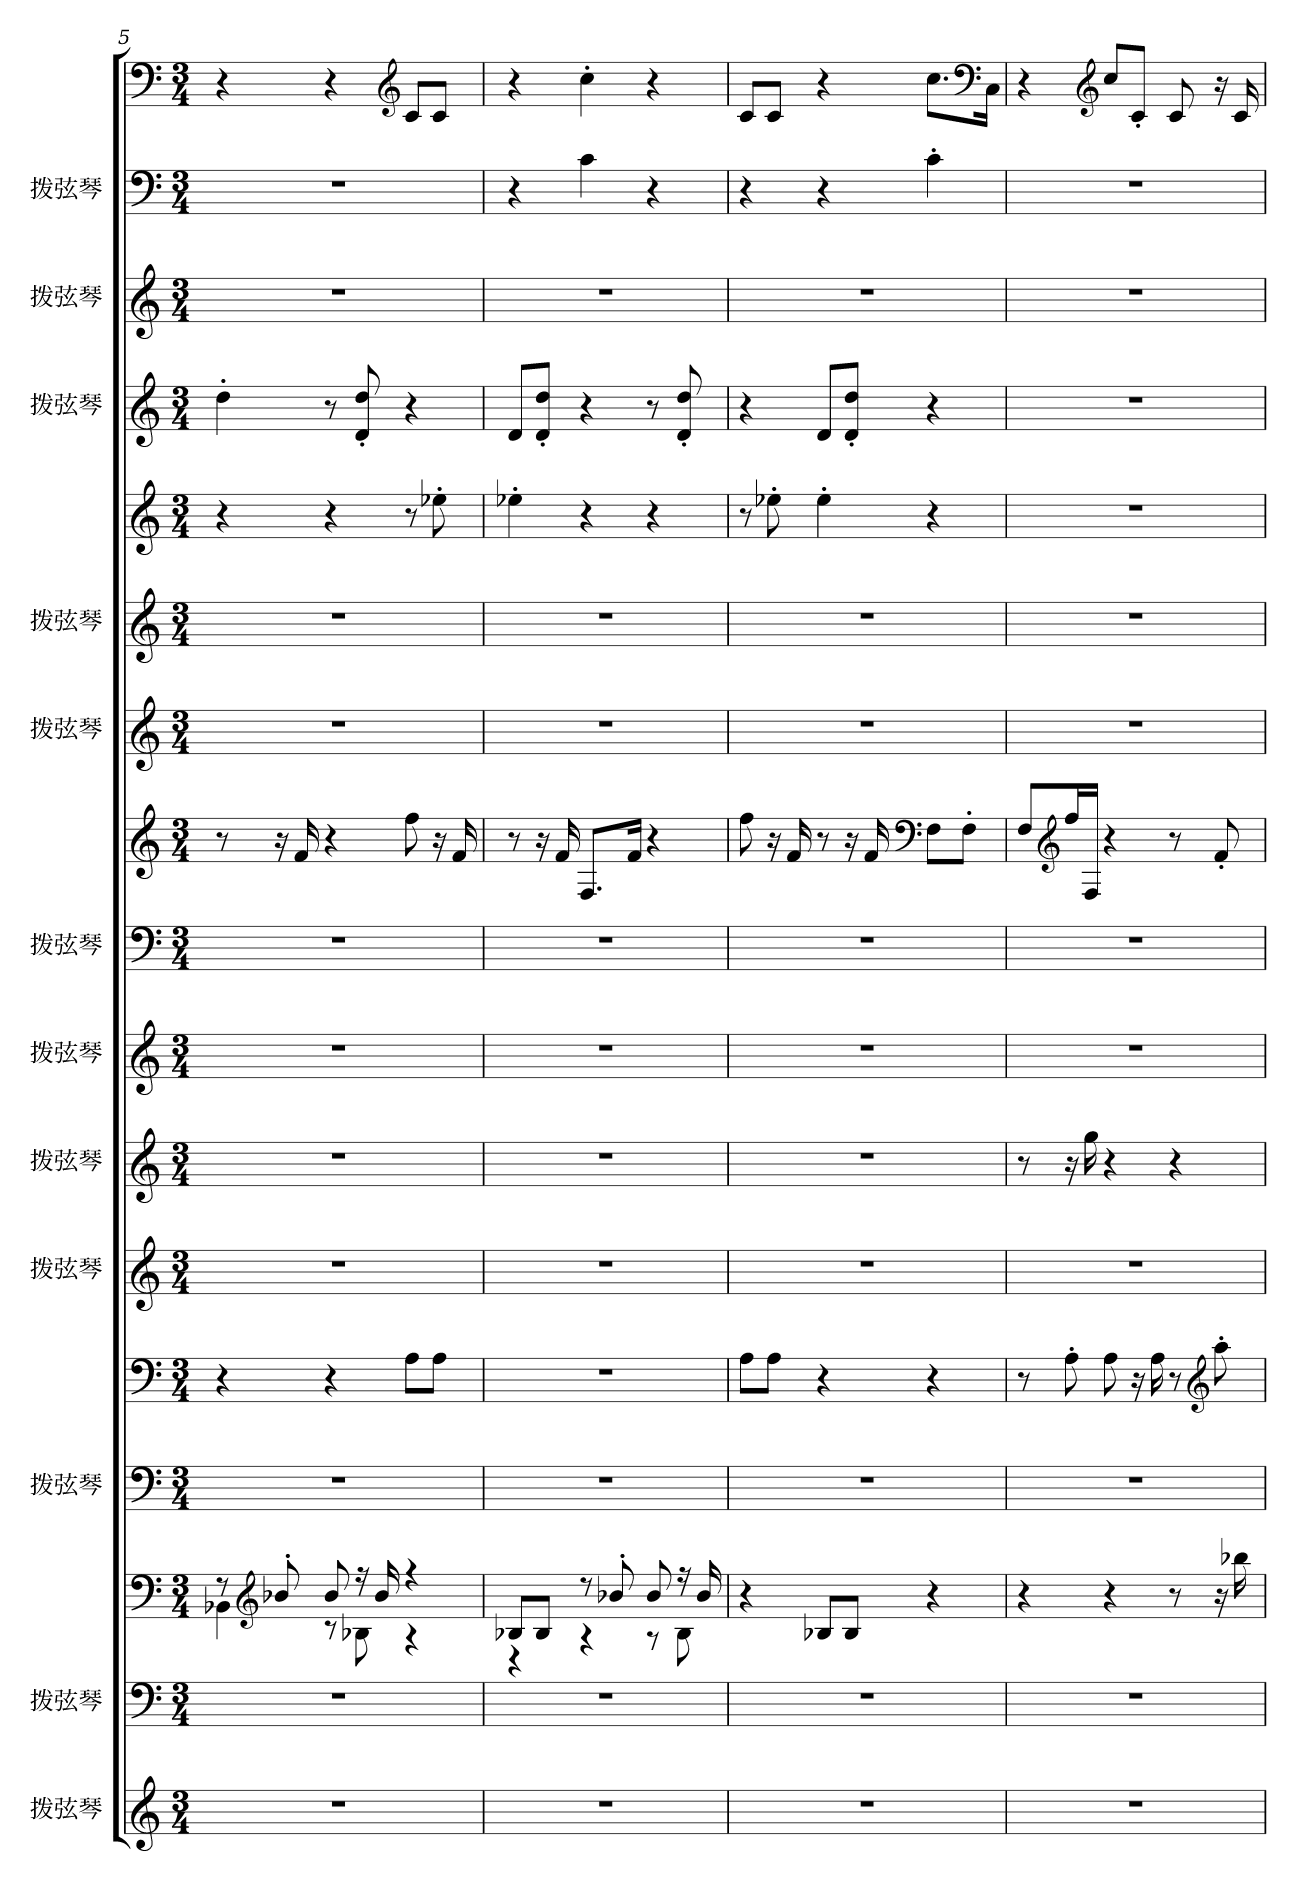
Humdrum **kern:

**kern	**kern	**kern	**kern	**kern	**kern	**kern	**kern	**kern	**kern	**kern	**kern	**kern	**kern	**kern	**kern	**kern
*part12	*part11	*part11	*part10	*part10	*part9	*part8	*part7	*part6	*part6	*part5	*part4	*part4	*part3	*part2	*part1	*part1
*staff17	*staff16	*staff15	*staff14	*staff13	*staff12	*staff11	*staff10	*staff9	*staff8	*staff7	*staff6	*staff5	*staff4	*staff3	*staff2	*staff1
*I"拨弦琴	*I"拨弦琴	*	*I"拨弦琴	*	*I"拨弦琴	*I"拨弦琴	*I"拨弦琴	*I"拨弦琴	*	*I"拨弦琴	*I"拨弦琴	*	*I"拨弦琴	*I"拨弦琴	*I"拨弦琴	*
*clefG2	*clefF4	*clefF4	*clefF4	*clefF4	*clefG2	*clefG2	*clefG2	*clefF4	*clefG2	*clefG2	*clefG2	*clefG2	*clefG2	*clefG2	*clefF4	*clefF4
*k[]	*k[]	*k[]	*k[]	*k[]	*k[]	*k[]	*k[]	*k[]	*k[]	*k[]	*k[]	*k[]	*k[]	*k[]	*k[]	*k[]
*M3/4	*M3/4	*M3/4	*M3/4	*M3/4	*M3/4	*M3/4	*M3/4	*M3/4	*M3/4	*M3/4	*M3/4	*M3/4	*M3/4	*M3/4	*M3/4	*M3/4
=5	=5	=5	=5	=5	=5	=5	=5	=5	=5	=5	=5	=5	=5	=5	=5	=5
*	*	*^	*	*	*	*	*	*	*	*	*	*	*	*	*	*
2.r	2.r	8r	4BB-X\	2.r	4r	2.r	2.r	2.r	2.r	8r	2.r	2.r	4r	4dd'\	2.r	2.r	4r
*	*	*clefG2	*	*	*	*	*	*	*	*	*	*	*	*	*	*	*
.	.	8b-X'/	.	.	.	.	.	.	.	16r	.	.	.	.	.	.	.
.	.	.	.	.	.	.	.	.	.	16f/	.	.	.	.	.	.	.
.	.	8b-/	8r	.	4r	.	.	.	.	4r	.	.	4r	8r	.	.	4r
.	.	16r	8B-X\	.	.	.	.	.	.	.	.	.	.	8d/' 8dd/'	.	.	.
.	.	16b-/	.	.	.	.	.	.	.	.	.	.	.	.	.	.	.
*	*	*	*	*	*	*	*	*	*	*	*	*	*	*	*	*	*clefG2
.	.	4r	4r	.	8A\L	.	.	.	.	8ff\	.	.	8r	4r	.	.	8c/L
.	.	.	.	.	8A\J	.	.	.	.	16r	.	.	8ee-X'\	.	.	.	8c/J
.	.	.	.	.	.	.	.	.	.	16f/	.	.	.	.	.	.	.
!!LO:PB:g=z
=6	=6	=6	=6	=6	=6	=6	=6	=6	=6	=6	=6	=6	=6	=6	=6	=6	=6
2.r	2.r	8B-X/L	4r	2.r	2.r	2.r	2.r	2.r	2.r	8r	2.r	2.r	4ee-X'\	8d/L	2.r	4r	4r
.	.	8B-/J	.	.	.	.	.	.	.	16r	.	.	.	8d/' 8dd/'J	.	.	.
.	.	.	.	.	.	.	.	.	.	16f/	.	.	.	.	.	.	.
.	.	8r	4r	.	.	.	.	.	.	8.F/L	.	.	4r	4r	.	4c\	4cc'\
.	.	8b-X'/	.	.	.	.	.	.	.	.	.	.	.	.	.	.	.
.	.	.	.	.	.	.	.	.	.	16f/Jk	.	.	.	.	.	.	.
.	.	8b-/	8r	.	.	.	.	.	.	4r	.	.	4r	8r	.	4r	4r
.	.	16r	8B-\	.	.	.	.	.	.	.	.	.	.	8d/' 8dd/'	.	.	.
.	.	16b-/	.	.	.	.	.	.	.	.	.	.	.	.	.	.	.
*	*	*v	*v	*	*	*	*	*	*	*	*	*	*	*	*	*	*
=7	=7	=7	=7	=7	=7	=7	=7	=7	=7	=7	=7	=7	=7	=7	=7	=7
2.r	2.r	4r	2.r	8A\L	2.r	2.r	2.r	2.r	8ff\	2.r	2.r	8r	4r	2.r	4r	8c/L
.	.	.	.	8A\J	.	.	.	.	16r	.	.	8ee-X'\	.	.	.	8c/J
.	.	.	.	.	.	.	.	.	16f/	.	.	.	.	.	.	.
.	.	8B-X/L	.	4r	.	.	.	.	8r	.	.	4ee-'\	8d/L	.	4r	4r
.	.	8B-/J	.	.	.	.	.	.	16r	.	.	.	8d/' 8dd/'J	.	.	.
.	.	.	.	.	.	.	.	.	16f/	.	.	.	.	.	.	.
*	*	*	*	*	*	*	*	*	*clefF4	*	*	*	*	*	*	*
.	.	4r	.	4r	.	.	.	.	8F\L	.	.	4r	4r	.	4c'\	8.cc\L
.	.	.	.	.	.	.	.	.	8F'\J	.	.	.	.	.	.	.
*	*	*	*	*	*	*	*	*	*	*	*	*	*	*	*	*clefF4
.	.	.	.	.	.	.	.	.	.	.	.	.	.	.	.	16C\Jk
=8	=8	=8	=8	=8	=8	=8	=8	=8	=8	=8	=8	=8	=8	=8	=8	=8
2.r	2.r	4r	2.r	8r	2.r	8r	2.r	2.r	8F/L	2.r	2.r	2.r	2.r	2.r	2.r	4r
*	*	*	*	*	*	*	*	*	*clefG2	*	*	*	*	*	*	*
.	.	.	.	8A'\	.	16r	.	.	16ff/L	.	.	.	.	.	.	.
.	.	.	.	.	.	16gg\	.	.	16F/JJ	.	.	.	.	.	.	.
*	*	*	*	*	*	*	*	*	*	*	*	*	*	*	*	*clefG2
.	.	4r	.	8A\	.	4r	.	.	4r	.	.	.	.	.	.	8cc/L
.	.	.	.	16r	.	.	.	.	.	.	.	.	.	.	.	8c'/J
.	.	.	.	16A\	.	.	.	.	.	.	.	.	.	.	.	.
.	.	8r	.	8r	.	4r	.	.	8r	.	.	.	.	.	.	8c/
*	*	*	*	*clefG2	*	*	*	*	*	*	*	*	*	*	*	*
.	.	16r	.	8aa'\	.	.	.	.	8f'/	.	.	.	.	.	.	16r
.	.	16bb-X\	.	.	.	.	.	.	.	.	.	.	.	.	.	16c/
=	=	=	=	=	=	=	=	=	=	=	=	=	=	=	=	=
*-	*-	*-	*-	*-	*-	*-	*-	*-	*-	*-	*-	*-	*-	*-	*-	*-
